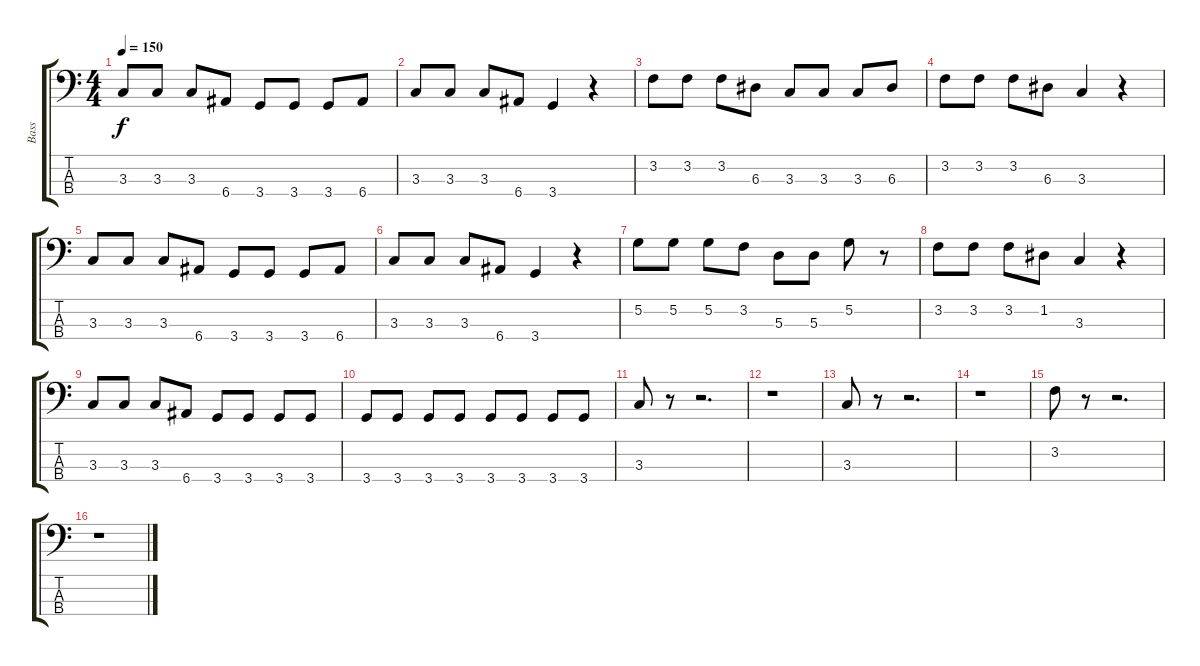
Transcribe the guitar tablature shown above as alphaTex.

\track ("Bass" "Bass") {instrument electricbassfinger}
\staff {score tabs}
\tuning (G2 D2 A1 E1) {hide}
\ts (4 4)
\tempo 150
\clef f4
\ks c
3.3.8{dy f} 3.3.8 3.3.8 6.4.8 3.4.8 3.4.8 3.4.8 6.4.8 |
3.3.8 3.3.8 3.3.8 6.4.8 3.4.4 r.4 |
3.2.8 3.2.8 3.2.8 6.3.8 3.3.8 3.3.8 3.3.8 6.3.8 |
3.2.8 3.2.8 3.2.8 6.3.8 3.3.4 r.4 |
3.3.8 3.3.8 3.3.8 6.4.8 3.4.8 3.4.8 3.4.8 6.4.8 |
3.3.8 3.3.8 3.3.8 6.4.8 3.4.4 r.4 |
5.2.8 5.2.8 5.2.8 3.2.8 5.3.8 5.3.8 5.2.8 r.8 |
3.2.8 3.2.8 3.2.8 1.2.8 3.3.4 r.4 |
3.3.8 3.3.8 3.3.8 6.4.8 3.4.8 3.4.8 3.4.8 3.4.8 |
3.4.8 3.4.8 3.4.8 3.4.8 3.4.8 3.4.8 3.4.8 3.4.8 |
3.3.8 r.8 r.2{d} |
r.1 |
3.3.8 r.8 r.2{d} |
r.1 |
3.2.8 r.8 r.2{d} |
r.1
